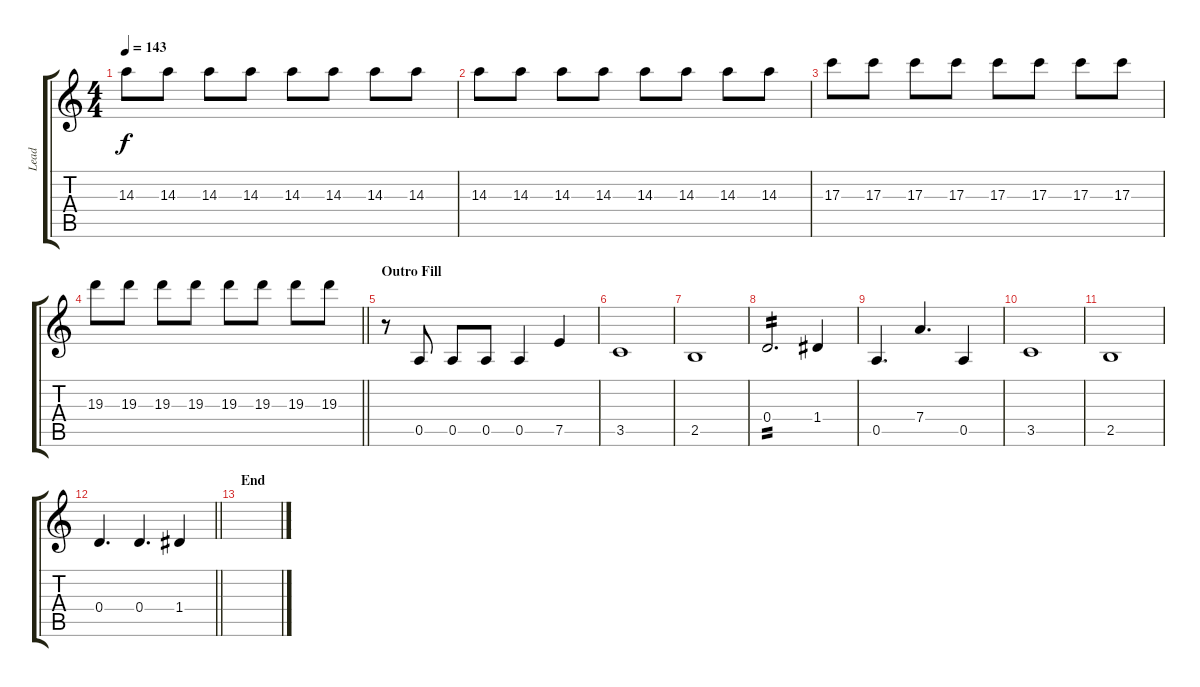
\track ("Lead" "Lead") {instrument distortionguitar}
\staff {score tabs}
\tuning (E4 B3 G3 D3 A2 E2) {hide}
\ts (4 4)
\tempo 143
\clef g2
\ks c
14.3.8{dy f} 14.3.8 14.3.8 14.3.8 14.3.8 14.3.8 14.3.8 14.3.8 |
14.3.8 14.3.8 14.3.8 14.3.8 14.3.8 14.3.8 14.3.8 14.3.8 |
17.3.8 17.3.8 17.3.8 17.3.8 17.3.8 17.3.8 17.3.8 17.3.8 |
\barLineRight lightlight
19.3.8 19.3.8 19.3.8 19.3.8 19.3.8 19.3.8 19.3.8 19.3.8 |
\section ("" "Outro Fill")
r.8 0.5.8 0.5.8 0.5.8 0.5.4 7.5.4 |
3.5.1 |
2.5.1 |
0.4.2{d tp 2} 1.4.4 |
0.5.4{d} 7.4.4{d} 0.5.4 |
3.5.1 |
2.5.1 |
\barLineRight lightlight
0.4.4{d} 0.4.4{d} 1.4.4 |
\section ("" "End")
